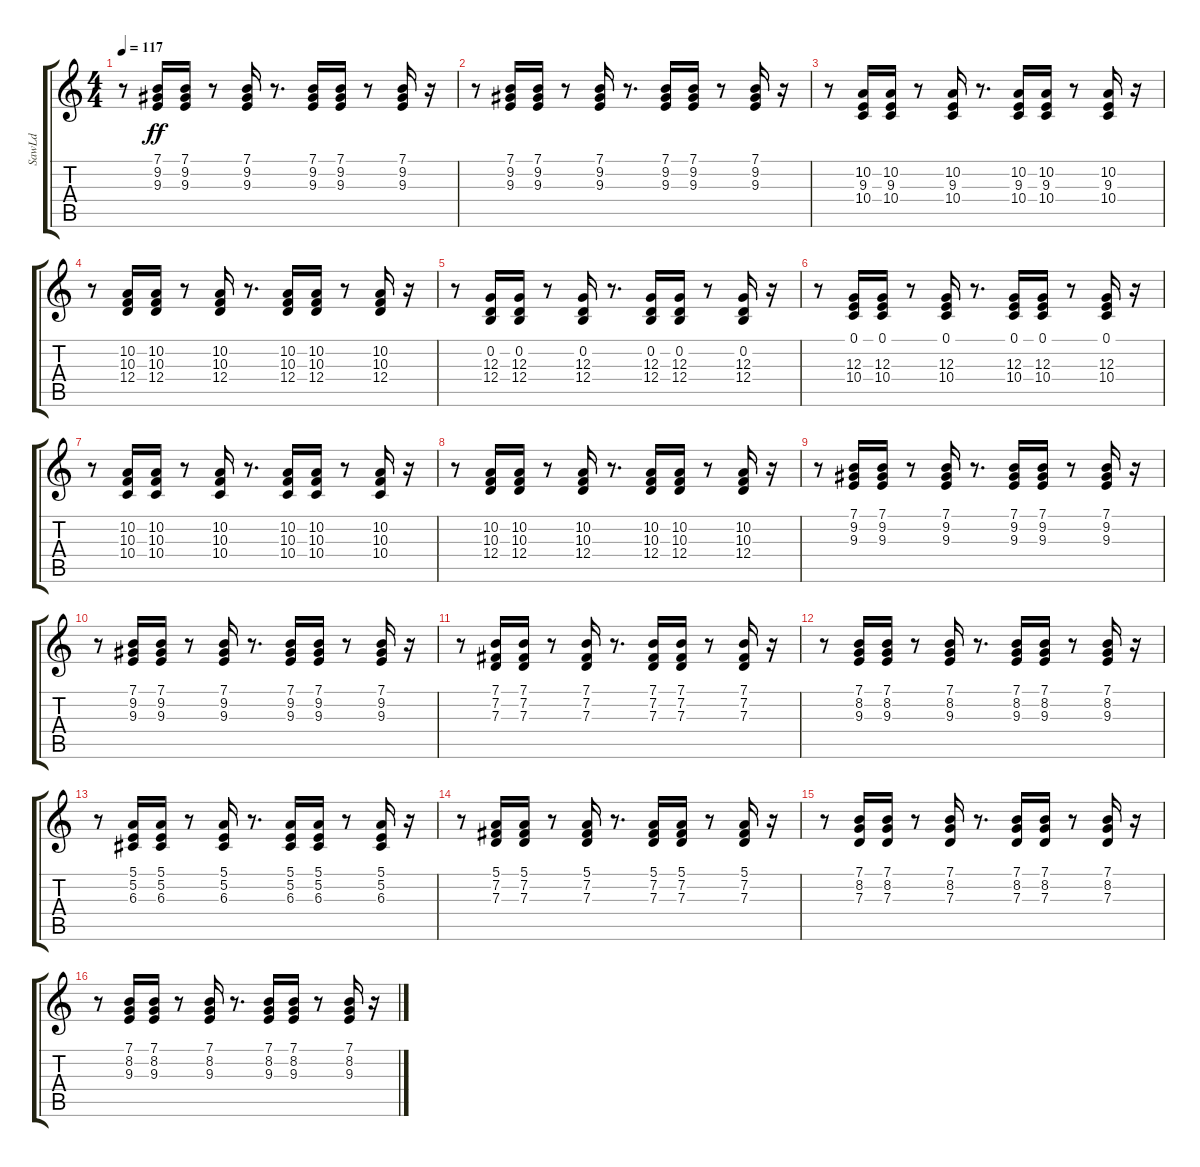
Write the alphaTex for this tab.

\track ("SawLd" "SawLd") {instrument lead2sawtooth}
\staff {score tabs}
\tuning (E4 B3 G3 D3 A2 E2) {hide}
\ts (4 4)
\tempo 117
\clef g2
\ks c
r.8{dy ff} (7.1 9.2 9.3).16 (7.1 9.2 9.3).16 r.8 (7.1 9.2 9.3).16 r.8{d} (7.1 9.2 9.3).16 (7.1 9.2 9.3).16 r.8 (7.1 9.2 9.3).16 r.16 |
r.8 (7.1 9.2 9.3).16 (7.1 9.2 9.3).16 r.8 (7.1 9.2 9.3).16 r.8{d} (7.1 9.2 9.3).16 (7.1 9.2 9.3).16 r.8 (7.1 9.2 9.3).16 r.16 |
r.8 (10.2 9.3 10.4).16 (10.2 9.3 10.4).16 r.8 (10.2 9.3 10.4).16 r.8{d} (10.2 9.3 10.4).16 (10.2 9.3 10.4).16 r.8 (10.2 9.3 10.4).16 r.16 |
r.8 (10.2 10.3 12.4).16 (10.2 10.3 12.4).16 r.8 (10.2 10.3 12.4).16 r.8{d} (10.2 10.3 12.4).16 (10.2 10.3 12.4).16 r.8 (10.2 10.3 12.4).16 r.16 |
r.8 (0.2 12.3 12.4).16 (0.2 12.3 12.4).16 r.8 (0.2 12.3 12.4).16 r.8{d} (0.2 12.3 12.4).16 (0.2 12.3 12.4).16 r.8 (0.2 12.3 12.4).16 r.16 |
r.8 (0.1 12.3 10.4).16 (0.1 12.3 10.4).16 r.8 (0.1 12.3 10.4).16 r.8{d} (0.1 12.3 10.4).16 (0.1 12.3 10.4).16 r.8 (0.1 12.3 10.4).16 r.16 |
r.8 (10.2 10.3 10.4).16 (10.2 10.3 10.4).16 r.8 (10.2 10.3 10.4).16 r.8{d} (10.2 10.3 10.4).16 (10.2 10.3 10.4).16 r.8 (10.2 10.3 10.4).16 r.16 |
r.8 (10.2 10.3 12.4).16 (10.2 10.3 12.4).16 r.8 (10.2 10.3 12.4).16 r.8{d} (10.2 10.3 12.4).16 (10.2 10.3 12.4).16 r.8 (10.2 10.3 12.4).16 r.16 |
r.8 (7.1 9.2 9.3).16 (7.1 9.2 9.3).16 r.8 (7.1 9.2 9.3).16 r.8{d} (7.1 9.2 9.3).16 (7.1 9.2 9.3).16 r.8 (7.1 9.2 9.3).16 r.16 |
r.8 (7.1 9.2 9.3).16 (7.1 9.2 9.3).16 r.8 (7.1 9.2 9.3).16 r.8{d} (7.1 9.2 9.3).16 (7.1 9.2 9.3).16 r.8 (7.1 9.2 9.3).16 r.16 |
r.8 (7.1 7.2 7.3).16 (7.1 7.2 7.3).16 r.8 (7.1 7.2 7.3).16 r.8{d} (7.1 7.2 7.3).16 (7.1 7.2 7.3).16 r.8 (7.1 7.2 7.3).16 r.16 |
r.8 (7.1 8.2 9.3).16 (7.1 8.2 9.3).16 r.8 (7.1 8.2 9.3).16 r.8{d} (7.1 8.2 9.3).16 (7.1 8.2 9.3).16 r.8 (7.1 8.2 9.3).16 r.16 |
r.8 (5.1 5.2 6.3).16 (5.1 5.2 6.3).16 r.8 (5.1 5.2 6.3).16 r.8{d} (5.1 5.2 6.3).16 (5.1 5.2 6.3).16 r.8 (5.1 5.2 6.3).16 r.16 |
r.8 (5.1 7.2 7.3).16 (5.1 7.2 7.3).16 r.8 (5.1 7.2 7.3).16 r.8{d} (5.1 7.2 7.3).16 (5.1 7.2 7.3).16 r.8 (5.1 7.2 7.3).16 r.16 |
r.8 (7.1 8.2 7.3).16 (7.1 8.2 7.3).16 r.8 (7.1 8.2 7.3).16 r.8{d} (7.1 8.2 7.3).16 (7.1 8.2 7.3).16 r.8 (7.1 8.2 7.3).16 r.16 |
r.8 (7.1 8.2 9.3).16 (7.1 8.2 9.3).16 r.8 (7.1 8.2 9.3).16 r.8{d} (7.1 8.2 9.3).16 (7.1 8.2 9.3).16 r.8 (7.1 8.2 9.3).16 r.16
